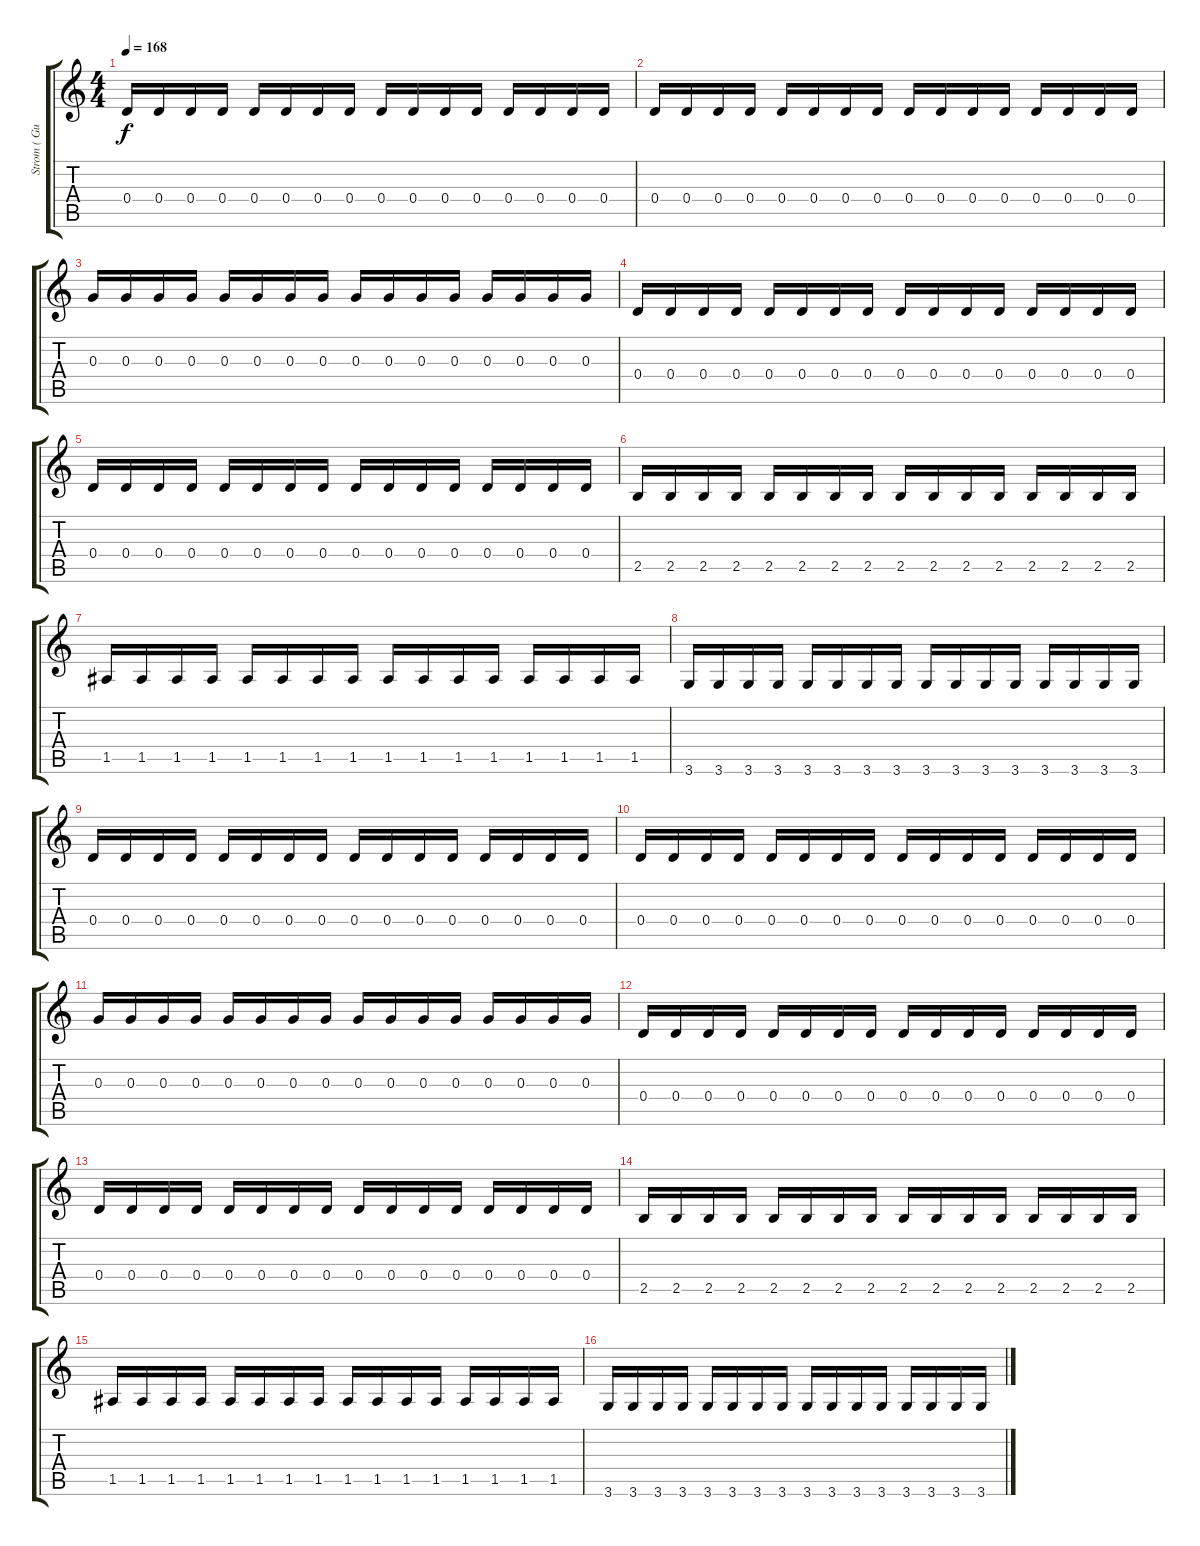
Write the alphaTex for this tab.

\track ("Strom ( Guitare 2 )" "Strom ( Gu") {instrument distortionguitar}
\staff {score tabs}
\tuning (E4 B3 G3 D3 A2 E2) {hide}
\ts (4 4)
\tempo 168
\clef g2
\ks c
0.4.16{dy f} 0.4.16 0.4.16 0.4.16 0.4.16 0.4.16 0.4.16 0.4.16 0.4.16 0.4.16 0.4.16 0.4.16 0.4.16 0.4.16 0.4.16 0.4.16 |
0.4.16 0.4.16 0.4.16 0.4.16 0.4.16 0.4.16 0.4.16 0.4.16 0.4.16 0.4.16 0.4.16 0.4.16 0.4.16 0.4.16 0.4.16 0.4.16 |
0.3.16 0.3.16 0.3.16 0.3.16 0.3.16 0.3.16 0.3.16 0.3.16 0.3.16 0.3.16 0.3.16 0.3.16 0.3.16 0.3.16 0.3.16 0.3.16 |
0.4.16 0.4.16 0.4.16 0.4.16 0.4.16 0.4.16 0.4.16 0.4.16 0.4.16 0.4.16 0.4.16 0.4.16 0.4.16 0.4.16 0.4.16 0.4.16 |
0.4.16 0.4.16 0.4.16 0.4.16 0.4.16 0.4.16 0.4.16 0.4.16 0.4.16 0.4.16 0.4.16 0.4.16 0.4.16 0.4.16 0.4.16 0.4.16 |
2.5.16 2.5.16 2.5.16 2.5.16 2.5.16 2.5.16 2.5.16 2.5.16 2.5.16 2.5.16 2.5.16 2.5.16 2.5.16 2.5.16 2.5.16 2.5.16 |
1.5.16 1.5.16 1.5.16 1.5.16 1.5.16 1.5.16 1.5.16 1.5.16 1.5.16 1.5.16 1.5.16 1.5.16 1.5.16 1.5.16 1.5.16 1.5.16 |
3.6.16 3.6.16 3.6.16 3.6.16 3.6.16 3.6.16 3.6.16 3.6.16 3.6.16 3.6.16 3.6.16 3.6.16 3.6.16 3.6.16 3.6.16 3.6.16 |
0.4.16 0.4.16 0.4.16 0.4.16 0.4.16 0.4.16 0.4.16 0.4.16 0.4.16 0.4.16 0.4.16 0.4.16 0.4.16 0.4.16 0.4.16 0.4.16 |
0.4.16 0.4.16 0.4.16 0.4.16 0.4.16 0.4.16 0.4.16 0.4.16 0.4.16 0.4.16 0.4.16 0.4.16 0.4.16 0.4.16 0.4.16 0.4.16 |
0.3.16 0.3.16 0.3.16 0.3.16 0.3.16 0.3.16 0.3.16 0.3.16 0.3.16 0.3.16 0.3.16 0.3.16 0.3.16 0.3.16 0.3.16 0.3.16 |
0.4.16 0.4.16 0.4.16 0.4.16 0.4.16 0.4.16 0.4.16 0.4.16 0.4.16 0.4.16 0.4.16 0.4.16 0.4.16 0.4.16 0.4.16 0.4.16 |
0.4.16 0.4.16 0.4.16 0.4.16 0.4.16 0.4.16 0.4.16 0.4.16 0.4.16 0.4.16 0.4.16 0.4.16 0.4.16 0.4.16 0.4.16 0.4.16 |
2.5.16 2.5.16 2.5.16 2.5.16 2.5.16 2.5.16 2.5.16 2.5.16 2.5.16 2.5.16 2.5.16 2.5.16 2.5.16 2.5.16 2.5.16 2.5.16 |
1.5.16 1.5.16 1.5.16 1.5.16 1.5.16 1.5.16 1.5.16 1.5.16 1.5.16 1.5.16 1.5.16 1.5.16 1.5.16 1.5.16 1.5.16 1.5.16 |
3.6.16 3.6.16 3.6.16 3.6.16 3.6.16 3.6.16 3.6.16 3.6.16 3.6.16 3.6.16 3.6.16 3.6.16 3.6.16 3.6.16 3.6.16 3.6.16
